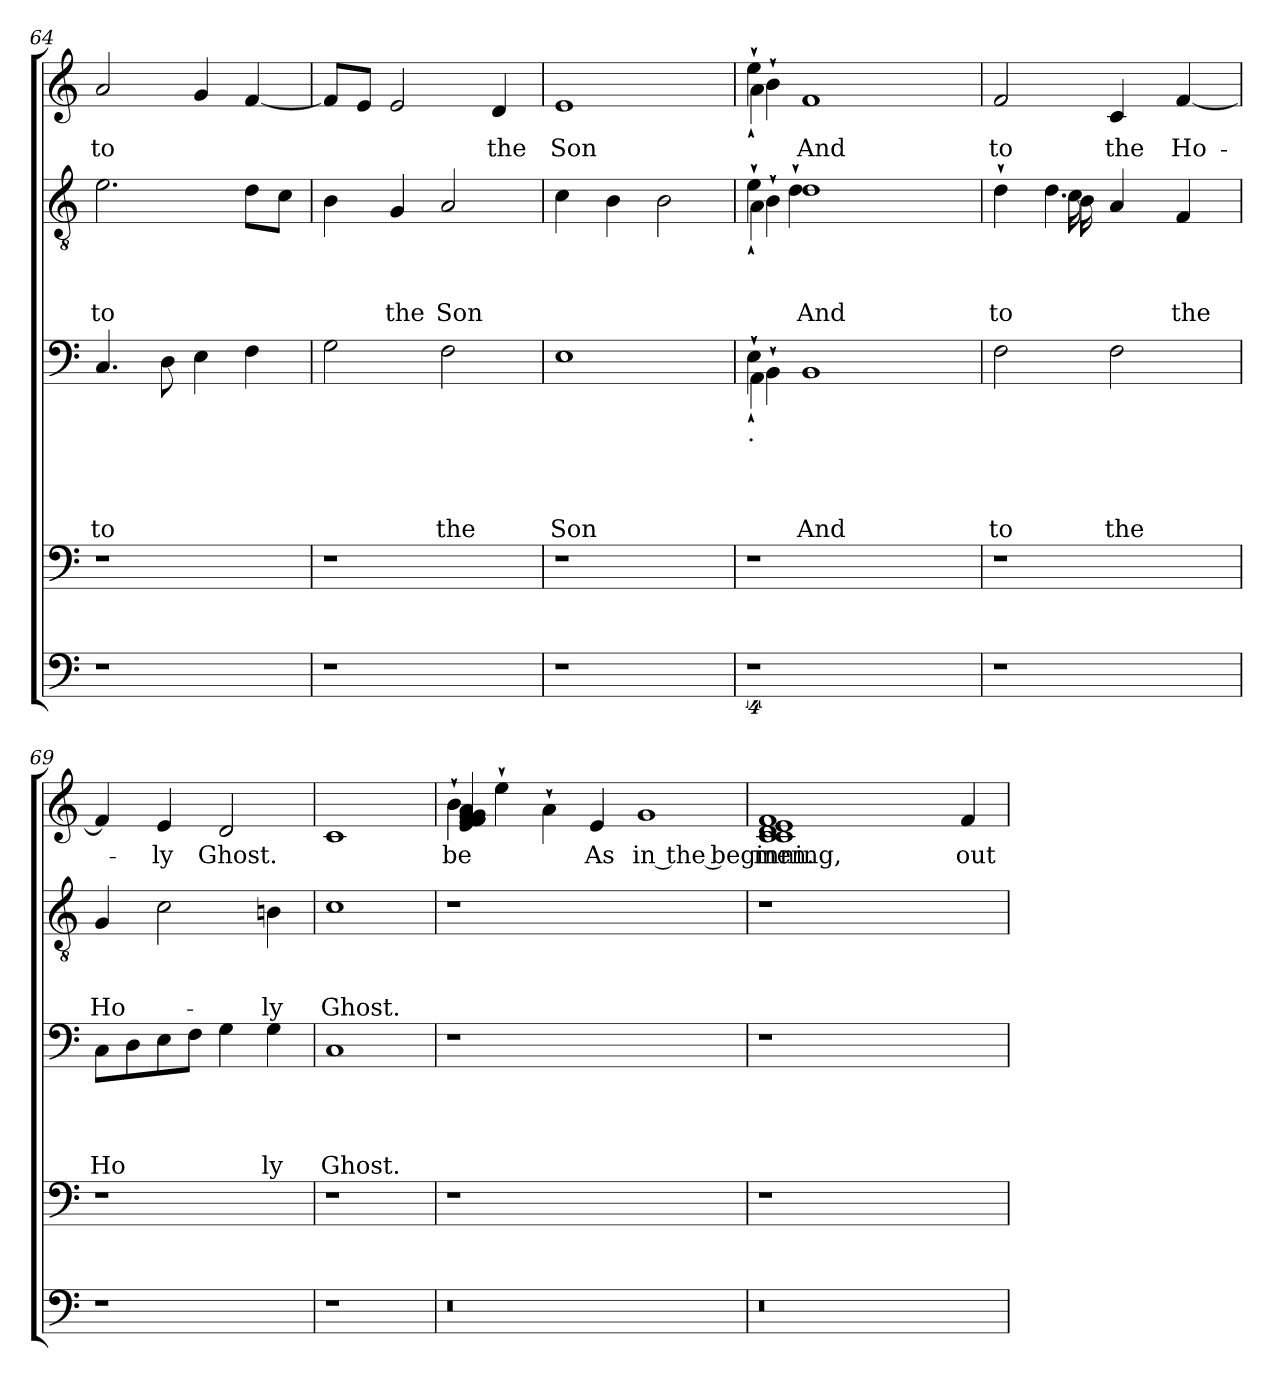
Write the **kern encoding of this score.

**kern	**kern	**kern	**text	**text	**text	**text	**kern	**text	**text	**text	**kern	**text
*part4	*part4	*part3	*part3	*part3	*part3	*part3	*part2	*part2	*part2	*part2	*part1	*part1
*staff5	*staff4	*staff3	*staff3	*staff3	*staff3	*staff3	*staff2	*staff2	*staff2	*staff2	*staff1	*staff1
*clefF4	*clefF4	*clefF4	*	*	*	*	*clefGv2	*	*	*	*clefG2	*
*k[]	*k[]	*k[]	*	*	*	*	*k[]	*	*	*	*k[]	*
*C:	*C:	*C:	*	*	*	*	*C:	*	*	*	*C:	*
=64	=64	=64	=64	=64	=64	=64	=64	=64	=64	=64	=64	=64
!	!	!	!	!	!	!LO:LY:b	!	!	!	!LO:LY:b	!	!LO:LY:b
1r	1r	4.C/	.	.	.	to	2.e\	.	.	to	2a/	to
.	.	8D\	.	.	.	.	.	.	.	.	.	.
.	.	4E\	.	.	.	.	.	.	.	.	4g/	.
.	.	4F\	.	.	.	.	8d\L	.	.	.	[<4f/	.
.	.	.	.	.	.	.	8c\J	.	.	.	.	.
=65	=65	=65	=65	=65	=65	=65	=65	=65	=65	=65	=65	=65
1r	1r	2G\	.	.	.	.	4B\	.	.	.	8f/L]	.
.	.	.	.	.	.	.	.	.	.	.	8e/J	.
!	!	!	!	!	!	!	!	!	!	!LO:LY:b	!	!
.	.	.	.	.	.	.	4G/	.	.	the	2e/	.
!	!	!	!	!	!	!LO:LY:b	!	!	!	!LO:LY:b	!	!
.	.	2F\	.	.	.	the	2A/	.	.	Son	.	.
!	!	!	!	!	!	!	!	!	!	!	!	!LO:LY:b
.	.	.	.	.	.	.	.	.	.	.	4d/	the
=66	=66	=66	=66	=66	=66	=66	=66	=66	=66	=66	=66	=66
!	!	!	!	!	!	!LO:LY:b	!	!	!	!	!	!LO:LY:b
1r	1r	1E	.	.	.	Son	4c\	.	.	.	1e	Son
.	.	.	.	.	.	.	4B\	.	.	.	.	.
.	.	.	.	.	.	.	2B\	.	.	.	.	.
!!LO:LB:g=z
=67	=67	=67	=67	=67	=67	=67	=67	=67	=67	=67	=67	=67
*	*	*^	*	*	*	*	*^	*	*	*	*^	*
*	*	*	*^	*	*	*	*	*	*^	*	*	*	*	*^	*
!	!	!LO:TX:b:t=.	!	!	!	!	!	!	!	!	!	!	!	!	!	!	!	!
!	!	!LO:N:head=solid	!LO:N:head=solid	!LO:N:head=solid	!	!	!	!	!LO:N:head=solid	!LO:N:head=solid	!LO:N:head=solid	!	!	!	!LO:N:head=solid	!LO:N:head=solid	!LO:N:head=solid	!
4%5r	1r	4E`<\	4AA`<\	4BB`<\	.	.	.	.	4e`<\	4A`<\	4B`>\	.	.	.	4ee`<\	4a`<\	4b`>\	.
!	!	!	!	!	!	!	!	!LO:LY:b	!	!	!LO:N:head=solid	!	!	!LO:LY:b	!	!	!	!LO:LY:b
.	.	1BB	1ryy	1ryy	.	.	.	And	1d	1ryy	4d`>\	.	.	And	1f	1ryy	1ryy	And
.	.	.	.	.	.	.	.	.	.	.	2.ryy	.	.	.	.	.	.	.
.	4ryy	.	.	.	.	.	.	.	.	.	.	.	.	.	.	.	.	.
*	*	*v	*v	*v	*	*	*	*	*	*	*	*	*	*	*v	*v	*v	*
=68	=68	=68	=68	=68	=68	=68	=68	=68	=68	=68	=68	=68	=68	=68
!	!	!	!	!	!	!LO:LY:b	!LO:N:head=solid	!	!	!	!	!LO:LY:b	!	!LO:LY:b
1r	1r	2F\	.	.	.	to	4d`<\	4ryy	4ryy	.	.	to	2f/	to
.	.	.	.	.	.	.	4.d\	16c\	16B\	.	.	.	.	.
.	.	.	.	.	.	.	.	2ryy	8.ryy	.	.	.	.	.
!	!	!	!	!	!	!LO:LY:b	!	!	!	!	!	!	!	!LO:LY:b
.	.	2F\	.	.	.	the	.	.	4A/	.	.	.	4c/	the
.	.	.	.	.	.	.	4.ryy	.	.	.	.	.	.	.
!	!	!	!	!	!	!	!	!	!	!	!	!LO:LY:b	!	!LO:LY:b
.	.	.	.	.	.	.	.	.	4F/	.	.	the	[<4f/	Ho-
.	.	.	.	.	.	.	.	8.ryy	.	.	.	.	.	.
*	*	*	*	*	*	*	*	*v	*v	*	*	*	*	*
=69	=69	=69	=69	=69	=69	=69	=69	=69	=69	=69	=69	=69	=69
!	!	!	!	!	!	!LO:LY:b	!	!	!	!	!LO:LY:b	!	!
*	*	*	*	*	*	*	*v	*v	*	*	*	*	*
1r	1r	8C\L	.	.	.	Ho	4G/	.	.	Ho-	4f/]	.
.	.	8D\	.	.	.	.	.	.	.	.	.	.
!	!	!	!	!	!	!	!	!	!	!	!	!LO:LY:b
.	.	8E\	.	.	.	.	2c\	.	.	.	4e/	-ly
.	.	8F\J	.	.	.	.	.	.	.	.	.	.
!	!	!	!	!	!	!	!	!	!	!	!	!LO:LY:b
.	.	4G\	.	.	.	.	.	.	.	.	2d/	Ghost.
!	!	!	!	!	!	!LO:LY:b	!	!	!	!LO:LY:b	!	!
.	.	4G\	.	.	.	ly	4Bn\	.	.	-ly	.	.
=70	=70	=70	=70	=70	=70	=70	=70	=70	=70	=70	=70	=70
!	!	!	!	!	!	!LO:LY:b	!	!	!	!LO:LY:b	!	!
1r	1r	1C	.	.	.	Ghost.	1c	.	.	Ghost.	1c	.
!!LO:PB:g=z
=71	=71	=71	=71	=71	=71	=71	=71	=71	=71	=71	=71	=71
!	!	!	!	!	!	!	!	!	!	!	!LO:N:head=solid	!LO:LY:b:rj
*	*	*	*	*	*	*	*	*	*	*	*^	*
0r	1r	1r	.	.	.	.	1r	.	.	.	4b`<\	4e/ 4f/ 4f/ 4f/ 4g/ 4g/ 4a/	be
!	!	!	!	!	!	!	!	!	!	!	!LO:N:head=solid	!	!
.	.	.	.	.	.	.	.	.	.	.	4ee`<\	2.ryy	.
!	!	!	!	!	!	!	!	!	!	!	!LO:N:head=solid	!	!
.	.	.	.	.	.	.	.	.	.	.	4a`<\	.	.
!	!	!	!	!	!	!	!	!	!	!	!	!	!LO:LY:b
.	.	.	.	.	.	.	.	.	.	.	4e/	.	As
!	!	!	!	!	!	!	!	!	!	!	!	!	!LO:LY:b
.	1ryy	1ryy	.	.	.	.	1ryy	.	.	.	1ryy	1g	in the beginning,
=72	=72	=72	=72	=72	=72	=72	=72	=72	=72	=72	=72	=72	=72
!	!	!	!	!	!	!	!	!	!	!	!	!	!LO:LY:b
*	*	*	*	*	*	*	*	*	*	*	*v	*v	*
0r	1r	1r	.	.	.	.	1r	.	.	.	1c 1c 1d 1e 1f	men.
.	1ryy	1ryy	.	.	.	.	1ryy	.	.	.	2.ryy	.
!	!	!	!	!	!	!	!	!	!	!	!	!LO:LY:b
.	.	.	.	.	.	.	.	.	.	.	4f/	out
=	=	=	=	=	=	=	=	=	=	=	=	=
*-	*-	*-	*-	*-	*-	*-	*-	*-	*-	*-	*-	*-
